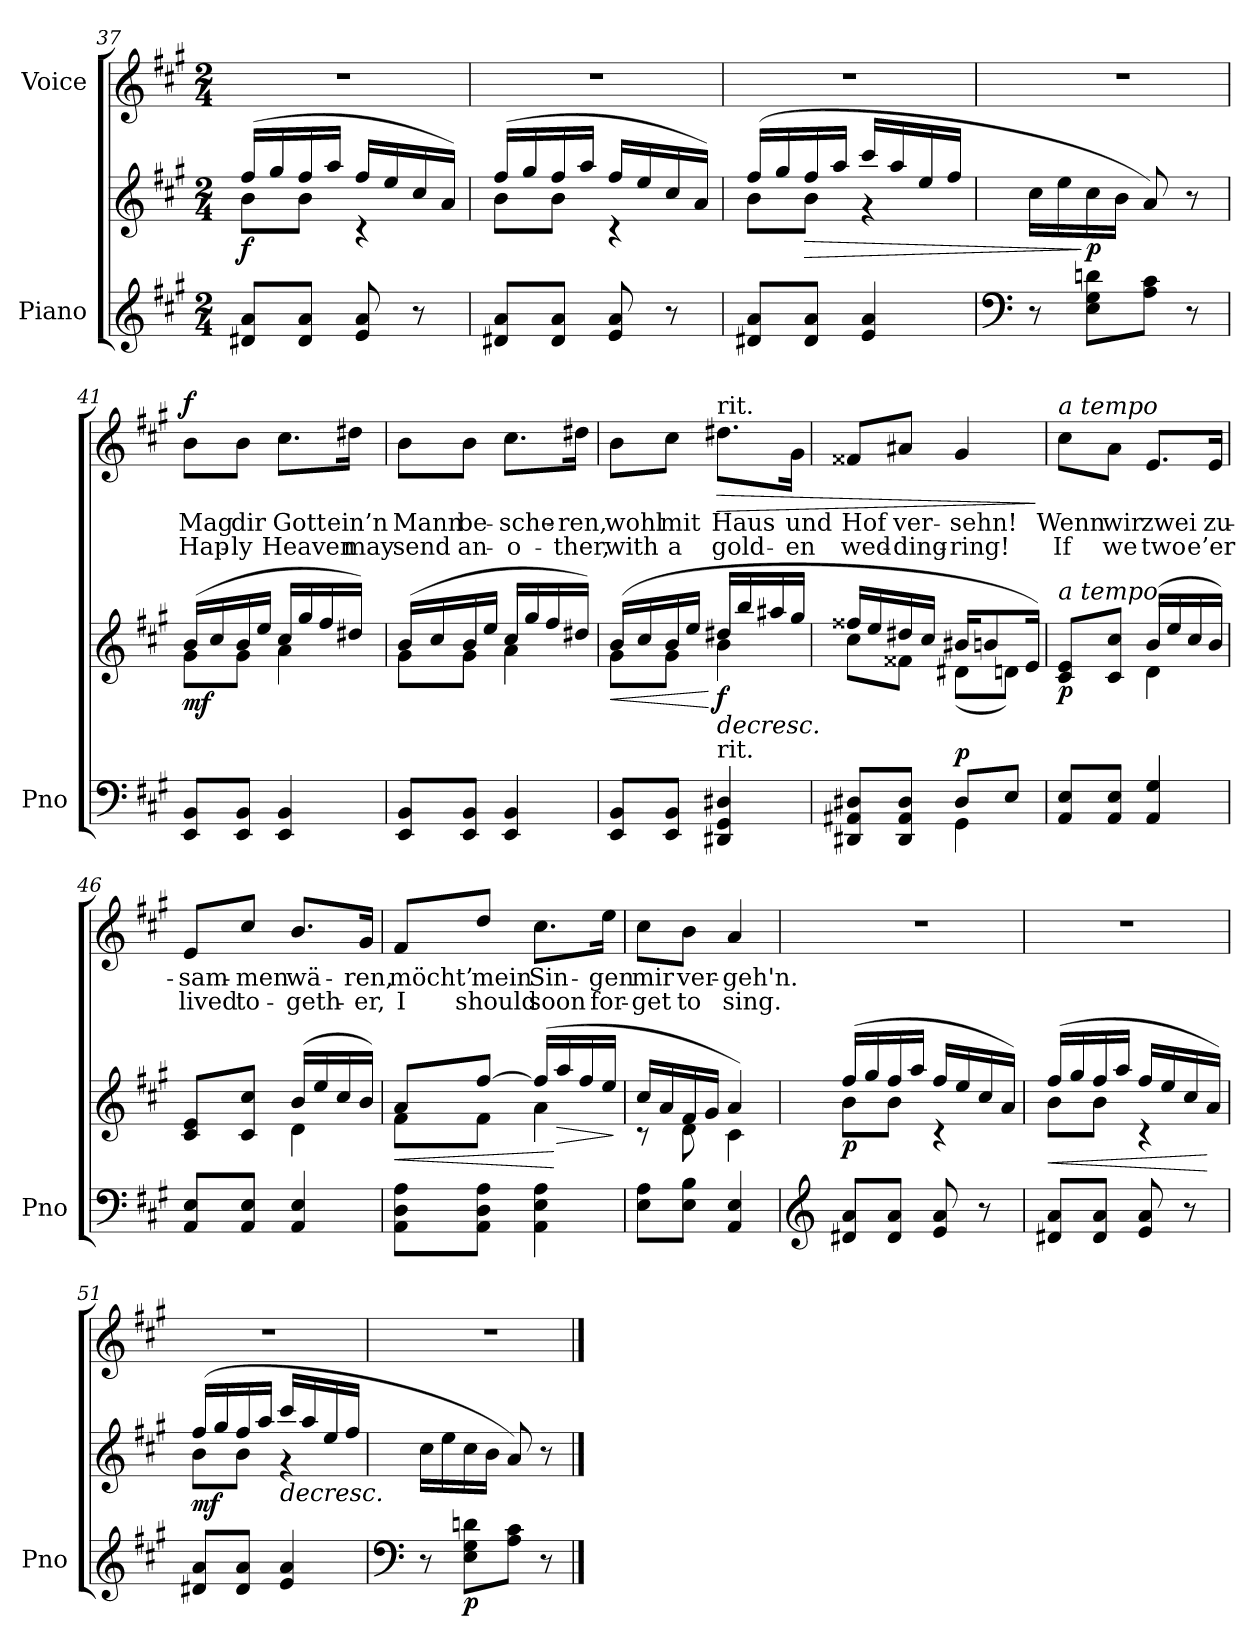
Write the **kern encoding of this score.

**kern	**kern	**dynam	**kern	**text	**text	**dynam
*part2	*part2	*part2	*part1	*part1	*part1	*part1
*staff3	*staff2	*staff2/3	*staff1	*staff1	*staff1	*staff1
*I"Piano	*	*	*I"Voice	*	*	*
*I'Pno	*	*	*	*	*	*
*clefG2	*clefG2	*	*clefG2	*	*	*
*k[f#c#g#]	*k[f#c#g#]	*	*k[f#c#g#]	*	*	*
*M2/4	*M2/4	*	*M2/4	*	*	*
=37	=37	=37	=37	=37	=37	=37
*	*^	*	*	*	*	*
!	!	!	!LO:DY:b	!	!	!	!
8d#X/ 8a/L	(16ff#/LL	8b\L	f	2r	.	.	.
.	16gg#/	.	.	.	.	.	.
8d#/ 8a/J	16ff#/	8b\J	.	.	.	.	.
.	16aa/JJ	.	.	.	.	.	.
8e/ 8a/	16ff#/LL	4r	.	.	.	.	.
.	16ee/	.	.	.	.	.	.
8r	16cc#/	.	.	.	.	.	.
.	16a/JJ)	.	.	.	.	.	.
=38	=38	=38	=38	=38	=38	=38	=38
8d#X/ 8a/L	(16ff#/LL	8b\L	.	2r	.	.	.
.	16gg#/	.	.	.	.	.	.
8d#/ 8a/J	16ff#/	8b\J	.	.	.	.	.
.	16aa/JJ	.	.	.	.	.	.
8e/ 8a/	16ff#/LL	4r	.	.	.	.	.
.	16ee/	.	.	.	.	.	.
8r	16cc#/	.	.	.	.	.	.
.	16a/JJ)	.	.	.	.	.	.
=39	=39	=39	=39	=39	=39	=39	=39
8d#X/ 8a/L	(16ff#/LL	8b\L	.	2r	.	.	.
.	16gg#/	.	.	.	.	.	.
!	!	!	!LO:HP:b	!	!	!	!
8d#/ 8a/J	16ff#/	8b\J	>	.	.	.	.
.	16aa/JJ	.	.	.	.	.	.
4e/ 4a/	16ccc#/LL	4r	.	.	.	.	.
.	16aa/	.	.	.	.	.	.
.	16ee/	.	.	.	.	.	.
.	16ff#/JJ	.	.	.	.	.	.
*	*v	*v	*	*	*	*	*
=40	=40	=40	=40	=40	=40	=40
*clefF4	*	*	*	*	*	*
8r	16cc#\LL	.	2r	.	.	.
.	16ee\	.	.	.	.	.
!	!	!LO:DY:n=1:b	!	!	!	!
8E\ 8G#\ 8dn\L	16cc#\	] p	.	.	.	.
.	16b\JJ	.	.	.	.	.
8A\ 8c#\J	8a/)	.	.	.	.	.
8r	8r	.	.	.	.	.
=41	=41	=41	=41	=41	=41	=41
*	*^	*	*	*	*	*
!	!	!	!LO:DY:b	!	!	!	!LO:DY:a
8EE/ 8BB/L	(16b/LL	8g#\L	mf	8b\L	Mag	Hap-	f
.	16cc#/	.	.	.	.	.	.
8EE/ 8BB/J	16b/	8g#\J	.	8b\J	dir	-ly	.
.	16ee/JJ	.	.	.	.	.	.
4EE/ 4BB/	16cc#/LL	4a\	.	8.cc#\L	Gott	Heaven	.
.	16gg#/	.	.	.	.	.	.
.	16ff#/	.	.	.	.	.	.
.	16dd#X/JJ)	.	.	16dd#X\Jk	ein’n	may	.
=42	=42	=42	=42	=42	=42	=42	=42
8EE/ 8BB/L	(16b/LL	8g#\L	.	8b\L	Mann	send	.
.	16cc#/	.	.	.	.	.	.
8EE/ 8BB/J	16b/	8g#\J	.	8b\J	be-	an-	.
.	16ee/JJ	.	.	.	.	.	.
4EE/ 4BB/	16cc#/LL	4a\	.	8.cc#\L	-sche-	-o-	.
.	16gg#/	.	.	.	.	.	.
.	16ff#/	.	.	.	.	.	.
.	16dd#X/JJ)	.	.	16dd#X\Jk	-ren,	-ther,	.
=43	=43	=43	=43	=43	=43	=43	=43
!	!	!	!LO:HP:b	!	!	!	!
8EE/ 8BB/L	(16b/LL	8g#\L	<	8b\L	wohl	with	.
.	16cc#/	.	.	.	.	.	.
8EE/ 8BB/J	16b/	8g#\J	.	8cc#\J	mit	a	.
.	16ee/JJ	.	.	.	.	.	.
!	!	!	!	!LO:TX:a:t=rit.	!	!	!
!LO:TX:a:t=rit.	!	!	!	!	!	!	!
!	!	!	!LO:HP:n=1:b	!	!	!	!LO:HP:b
!	!	!	!LO:DY:n=1:b	!	!	!	!
4DD#X/ 4GG#/ 4D#X/	16dd#X/LL	4b\	[ > f	8.dd#X\L	Haus	gold-	>
.	16bb/	.	.	.	.	.	.
.	16aa#X/	.	.	.	.	.	.
.	16gg#/JJ	.	.	16g#\Jk	und	-en	.
=44	=44	=44	=44	=44	=44	=44	=44
*^	*	*	*	*	*	*	*
8DD#X/ 8AA#X/ 8D#X/L	4ryy	16ff##X/LL	8cc#\L	.	8f##X/L	Hof	wed-	.
.	.	16ee/	.	.	.	.	.	.
8DD#/ 8AA#/ 8D#/J	.	16dd#X/	8f##X\J	.	8a#X/J	ver-	-ding-	.
.	.	16cc#/JJ	.	.	.	.	.	.
!	!	!	!	!LO:DY:a=2	!	!	!	!
8D#/L	4GG#\	16b#X/KL	(8d#X\L	p	4g#/	-sehn!	-ring!	.
.	.	8bn/	.	.	.	.	.	.
8E/J	.	.	8dn\J)	]	.	.	.	.
.	.	16e/Jk)	.	.	.	.	.	.
*v	*v	*	*	*	*	*	*	*
*	*v	*v	*	*	*	*	*
.	.	.	.	.	.	]
=45	=45	=45	=45	=45	=45	=45
*	*^	*	*	*	*	*
!	!	!	!	!LO:TX:i:t=a tempo	!	!	!
!	!LO:TX:i:t=a tempo	!	!	!	!	!	!
!	!	!	!LO:DY:b	!	!	!	!LO:DY:a
!	!	!	!	!	!	!	!LO:DY:n=1:a
8AA/ 8E/L	8c#/ 8e/L	4ryy	p	8cc#\L	Wenn	If	p other-dynamics
8AA/ 8E/J	8c#/ 8cc#/J	.	.	8a\J	wir	we	.
4AA/ 4G#/	(16b/LL	4d\	.	8.e/L	zwei	two	.
.	16ee/	.	.	.	.	.	.
.	16cc#/	.	.	.	.	.	.
.	16b/JJ)	.	.	16e/Jk	zu-	e’er	.
=46	=46	=46	=46	=46	=46	=46	=46
8AA/ 8E/L	8c#/ 8e/L	4ryy	.	8e/L	-sam-	lived	.
8AA/ 8E/J	8c#/ 8cc#/J	.	.	8cc#/J	-men	to-	.
4AA/ 4E/	(16b/LL	4d\	.	8.b/L	wä-	-geth-	.
.	16ee/	.	.	.	.	.	.
.	16cc#/	.	.	.	.	.	.
.	16b/JJ)	.	.	16g#/Jk	-ren,	-er,	.
=47	=47	=47	=47	=47	=47	=47	=47
!	!	!	!LO:HP:b	!	!	!	!
8AA\ 8D\ 8A\L	8a/L	8f#\L	<	8f#/L	möcht’	I	.
8AA\ 8D\ 8A\J	[8ff#/J	8f#\J	.	8dd/J	mein	should	.
4AA\ 4E\ 4A\	(16ff#/LL]	4a\	.	8.cc#\L	Sin-	soon	.
!	!	!	!LO:HP:n=1:b	!	!	!	!
.	16aa/	.	[ >	.	.	.	.
.	16ff#/	.	.	.	.	.	.
.	16ee/JJ	.	.	16ee\Jk	-gen	for-	.
*	*v	*v	*	*	*	*	*
.	.	]	.	.	.	.
=48	=48	=48	=48	=48	=48	=48
*	*^	*	*	*	*	*
8E\ 8A\L	16cc#/LL	8r	.	8cc#\L	mir	-get	.
.	16a/	.	.	.	.	.	.
8E\ 8B\J	16f#/	8d\	.	8b\J	ver-	to	.
.	16g#/JJ	.	.	.	.	.	.
4AA/ 4E/	4a/)	4c#\	.	4a/	-geh'n.	sing.	.
=49	=49	=49	=49	=49	=49	=49	=49
*clefG2	*	*	*	*	*	*	*
!	!	!	!LO:DY:b	!	!	!	!
8d#X/ 8a/L	(16ff#/LL	8b\L	p	2r	.	.	.
.	16gg#/	.	.	.	.	.	.
8d#/ 8a/J	16ff#/	8b\J	.	.	.	.	.
.	16aa/JJ	.	.	.	.	.	.
8e/ 8a/	16ff#/LL	4r	.	.	.	.	.
.	16ee/	.	.	.	.	.	.
8r	16cc#/	.	.	.	.	.	.
.	16a/JJ)	.	.	.	.	.	.
=50	=50	=50	=50	=50	=50	=50	=50
!	!	!	!LO:HP:b	!	!	!	!
8d#X/ 8a/L	(16ff#/LL	8b\L	<	2r	.	.	.
.	16gg#/	.	.	.	.	.	.
8d#/ 8a/J	16ff#/	8b\J	.	.	.	.	.
.	16aa/JJ	.	.	.	.	.	.
8e/ 8a/	16ff#/LL	4r	.	.	.	.	.
.	16ee/	.	.	.	.	.	.
8r	16cc#/	.	.	.	.	.	.
.	16a/JJ)	.	[	.	.	.	.
=51	=51	=51	=51	=51	=51	=51	=51
!	!	!	!LO:DY:b	!	!	!	!
8d#X/ 8a/L	(16ff#/LL	8b\L	mf	2r	.	.	.
.	16gg#/	.	.	.	.	.	.
8d#/ 8a/J	16ff#/	8b\J	.	.	.	.	.
.	16aa/JJ	.	.	.	.	.	.
!	!	!	!LO:HP:b	!	!	!	!
4e/ 4a/	16ccc#/LL	4r	>	.	.	.	.
.	16aa/	.	.	.	.	.	.
.	16ee/	.	.	.	.	.	.
.	16ff#/JJ	.	.	.	.	.	.
*	*v	*v	*	*	*	*	*
=52	=52	=52	=52	=52	=52	=52
*clefF4	*	*	*	*	*	*
8r	16cc#\LL	.	2r	.	.	.
.	16ee\	.	.	.	.	.
!	!	!LO:DY:b=2	!	!	!	!
8E\ 8G#\ 8dn\L	16cc#\	p	.	.	.	.
.	16b\JJ	.	.	.	.	.
8A\ 8c#\J	8a/)	]	.	.	.	.
8r	8r	.	.	.	.	.
==	==	==	==	==	==	==
*-	*-	*-	*-	*-	*-	*-
